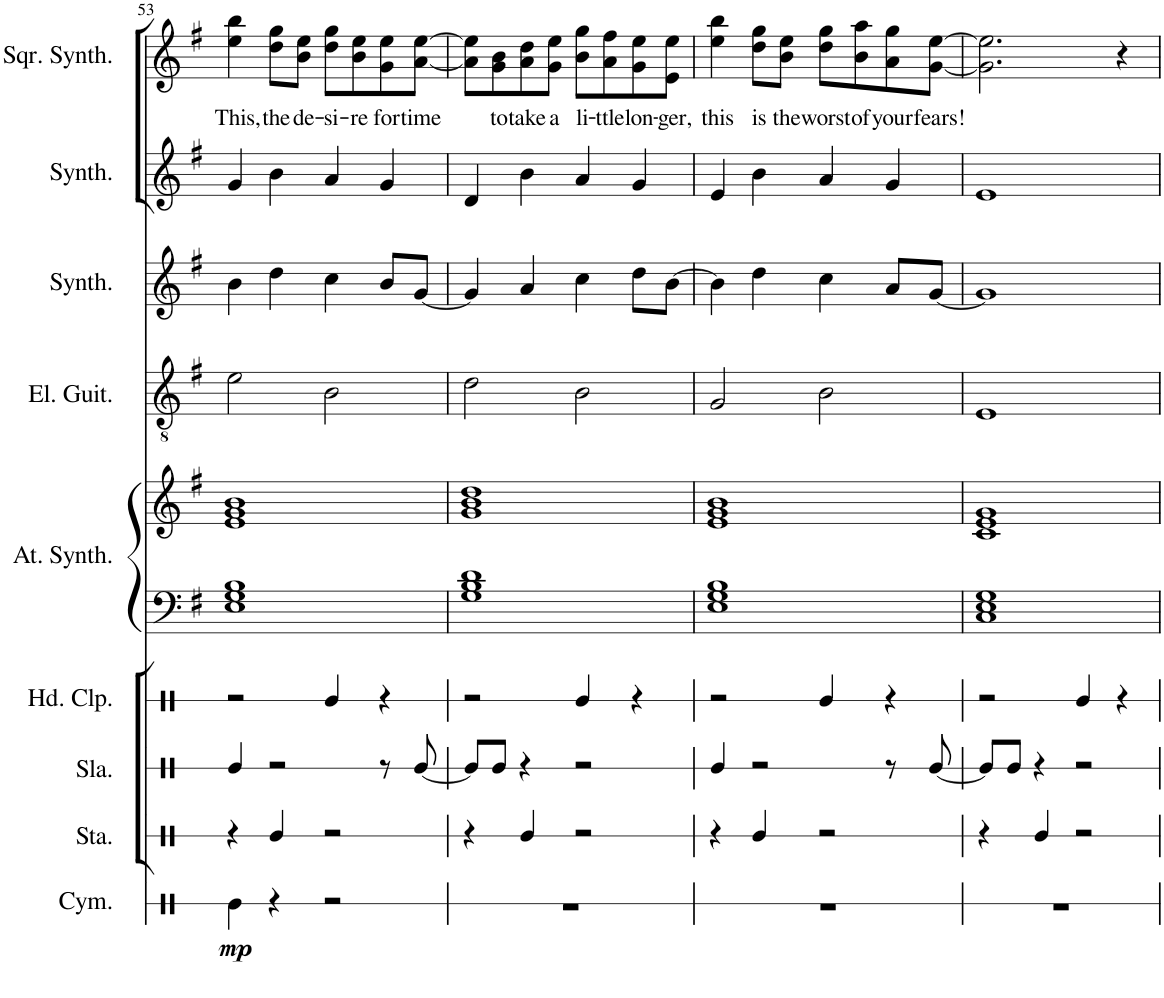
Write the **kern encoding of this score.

**kern	**dynam	**kern	**kern	**kern	**kern	**kern	**kern	**kern	**kern	**kern	**text
*part9	*part9	*part8	*part7	*part6	*part5	*part5	*part4	*part3	*part2	*part1	*part1
*staff10	*staff10	*staff9	*staff8	*staff7	*staff6	*staff5	*staff4	*staff3	*staff2	*staff1	*staff1
*I"Cymbal	*	*I"Stamp	*I"Slap	*I"Hand Clap	*I"Atmosphere Synthesizer	*	*I"Electric Guitar	*I"Pad Synthesizer	*I"Rain Synthesizer	*I"Square Synthesizer	*
*I'Cym.	*	*I'Sta.	*I'Sla.	*I'Hd. Clp.	*I'At. Synth.	*	*I'El. Guit.	*I'Synth.	*I'Synth.	*I'Sqr. Synth.	*
!!LO:PB:g=z
*clefX	*	*clefX	*clefX	*clefX	*clefF4	*clefG2	*clefGv2	*clefG2	*clefG2	*clefG2	*
*k[]	*	*k[]	*k[]	*k[]	*k[f#]	*k[f#]	*k[f#]	*k[f#]	*k[f#]	*k[f#]	*
*M4/4	*	*M4/4	*M4/4	*M4/4	*M4/4	*M4/4	*M4/4	*M4/4	*M4/4	*M4/4	*
=53	=53	=53	=53	=53	=53	=53	=53	=53	=53	=53	=53
!	!LO:DY:b	!	!	!	!	!	!	!	!	!	!LO:LY:b
4Re\	mp	4r	4Re/	2r	1E 1G 1B	1e 1g 1b	2e\	4b\	4g/	4ee\ 4bb\	This,
!	!	!	!	!	!	!	!	!	!	!	!LO:LY:b
4r	.	4Re/	2r	.	.	.	.	4dd\	4b\	8dd\ 8gg\L	the
!	!	!	!	!	!	!	!	!	!	!	!LO:LY:b
.	.	.	.	.	.	.	.	.	.	8b\ 8ee\J	de-
!	!	!	!	!	!	!	!	!	!	!	!LO:LY:b
2r	.	2r	.	4Re/	.	.	2B\	4cc\	4a/	8dd\ 8gg\L	-si-
!	!	!	!	!	!	!	!	!	!	!	!LO:LY:b
.	.	.	.	.	.	.	.	.	.	8b\ 8ee\	-re
!	!	!	!	!	!	!	!	!	!	!	!LO:LY:b
.	.	.	8r	4r	.	.	.	8b/L	4g/	8g\ 8ee\	for
!	!	!	!	!	!	!	!	!	!	!	!LO:LY:b
.	.	.	[8Re/	.	.	.	.	[8g/J	.	[8a\ [8ee\J	time
=54	=54	=54	=54	=54	=54	=54	=54	=54	=54	=54	=54
1r	.	4r	8Re/L]	2r	1G 1B 1d	1g 1b 1dd	2d\	4g/]	4d/	8a\] 8ee\]L	.
!	!	!	!	!	!	!	!	!	!	!	!LO:LY:b
.	.	.	8Re/J	.	.	.	.	.	.	8g\ 8b\	to
!	!	!	!	!	!	!	!	!	!	!	!LO:LY:b
.	.	4Re/	4r	.	.	.	.	4a/	4b\	8a\ 8dd\	take
!	!	!	!	!	!	!	!	!	!	!	!LO:LY:b
.	.	.	.	.	.	.	.	.	.	8g\ 8ee\J	a
!	!	!	!	!	!	!	!	!	!	!	!LO:LY:b
.	.	2r	2r	4Re/	.	.	2B\	4cc\	4a/	8b\ 8gg\L	li-
!	!	!	!	!	!	!	!	!	!	!	!LO:LY:b
.	.	.	.	.	.	.	.	.	.	8a\ 8ff#\	-ttle
!	!	!	!	!	!	!	!	!	!	!	!LO:LY:b
.	.	.	.	4r	.	.	.	8dd\L	4g/	8g\ 8ee\	lon-
!	!	!	!	!	!	!	!	!	!	!	!LO:LY:b
.	.	.	.	.	.	.	.	[8b\J	.	8e\ 8ee\J	-ger,
=55	=55	=55	=55	=55	=55	=55	=55	=55	=55	=55	=55
!	!	!	!	!	!	!	!	!	!	!	!LO:LY:b
1r	.	4r	4Re/	2r	1E 1G 1B	1e 1g 1b	2G/	4b\]	4e/	4ee\ 4bb\	this
!	!	!	!	!	!	!	!	!	!	!	!LO:LY:b
.	.	4Re/	2r	.	.	.	.	4dd\	4b\	8dd\ 8gg\L	is
!	!	!	!	!	!	!	!	!	!	!	!LO:LY:b
.	.	.	.	.	.	.	.	.	.	8b\ 8ee\J	the
!	!	!	!	!	!	!	!	!	!	!	!LO:LY:b
.	.	2r	.	4Re/	.	.	2B\	4cc\	4a/	8dd\ 8gg\L	worst
!	!	!	!	!	!	!	!	!	!	!	!LO:LY:b
.	.	.	.	.	.	.	.	.	.	8b\ 8aa\	of
!	!	!	!	!	!	!	!	!	!	!	!LO:LY:b
.	.	.	8r	4r	.	.	.	8a/L	4g/	8a\ 8gg\	your
!	!	!	!	!	!	!	!	!	!	!	!LO:LY:b
.	.	.	[8Re/	.	.	.	.	[8g/J	.	[8g\ [8ee\J	fears!
=56	=56	=56	=56	=56	=56	=56	=56	=56	=56	=56	=56
1r	.	4r	8Re/L]	2r	1C 1E 1G	1c 1e 1g	1E	1g]	1e	2.g\] 2.ee\]	.
.	.	.	8Re/J	.	.	.	.	.	.	.	.
.	.	4Re/	4r	.	.	.	.	.	.	.	.
.	.	2r	2r	4Re/	.	.	.	.	.	.	.
.	.	.	.	4r	.	.	.	.	.	4r	.
=	=	=	=	=	=	=	=	=	=	=	=
*-	*-	*-	*-	*-	*-	*-	*-	*-	*-	*-	*-
